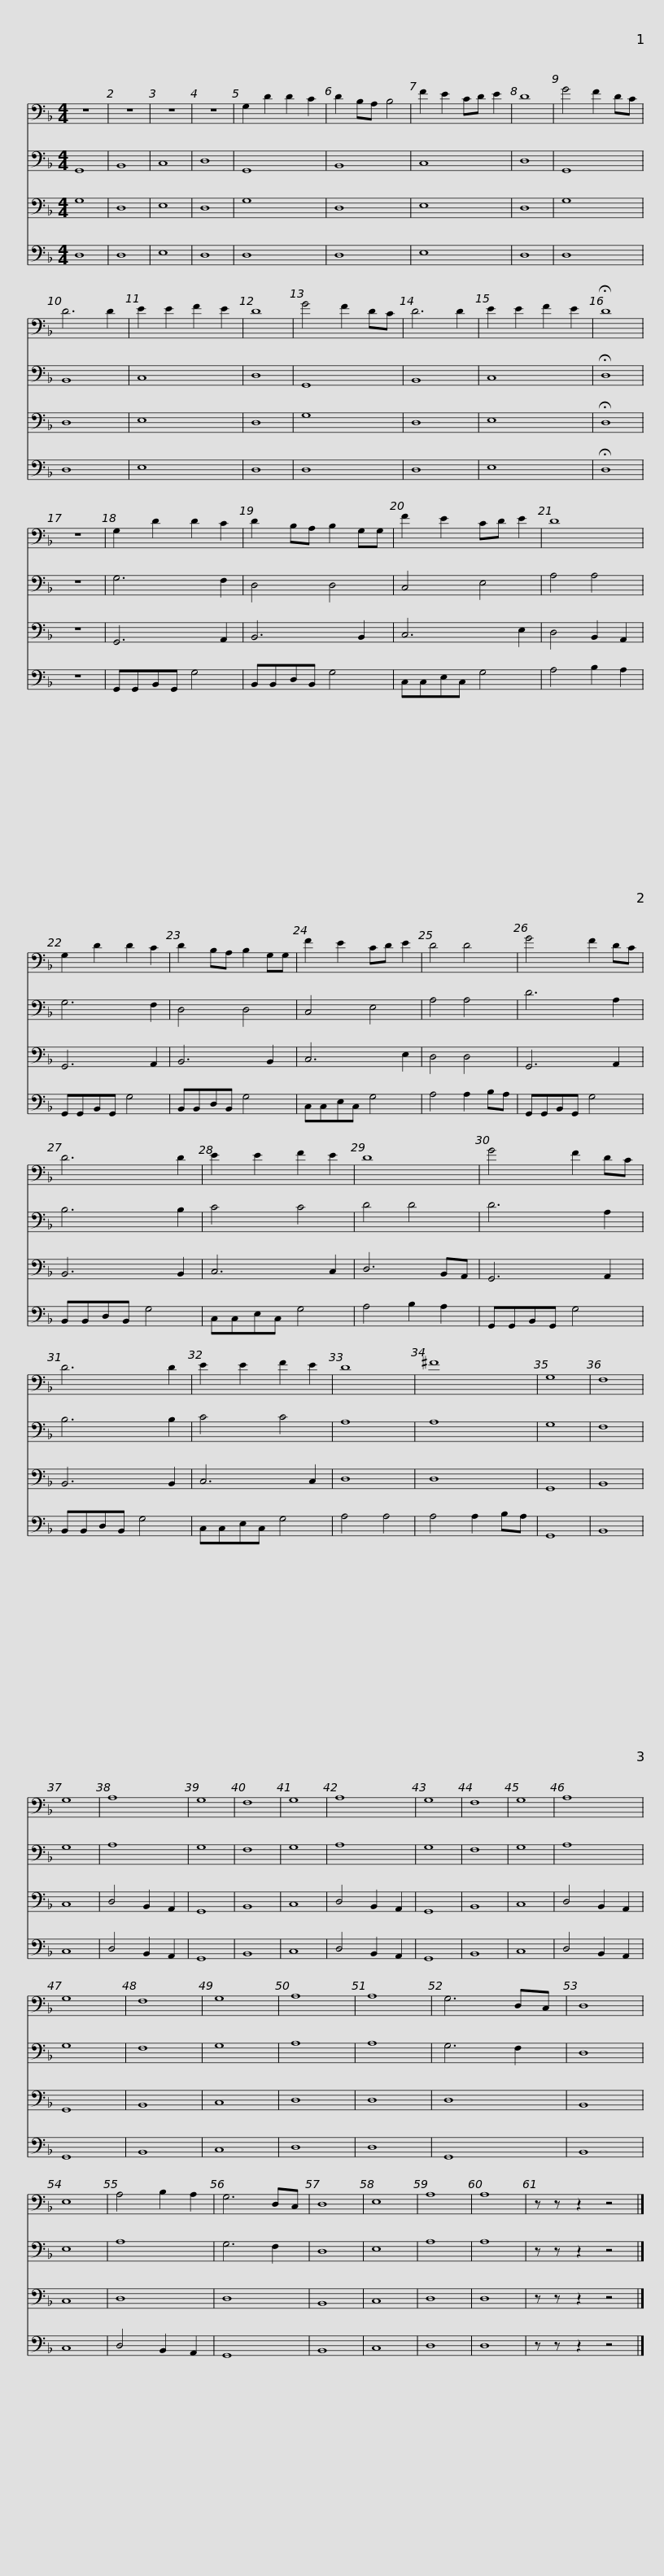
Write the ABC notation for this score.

X:1
%%score 1 2 3 4
L:1/8
M:4/4
I:linebreak $
K:F
V:1 bass
V:2 bass
V:3 bass
V:4 bass
V:1
 z8 | z8 | z8 | z8 | G,2 D2 D2 C2 | %5
 D2 B,A, B,4 | F2 E2 CD E2 | D8 | G4 F2 DC | D6 D2 |$ %10
 E2 E2 F2 E2 | D8 | G4 F2 DC | D6 D2 | E2 E2 F2 E2 | %15
 !fermata!D8 | z8 | G,2 D2 D2 C2 | D2 B,A, B,2 G,G, |$ F2 E2 CD E2 | %20
 D8 | G,2 D2 D2 C2 | D2 B,A, B,2 G,G, | F2 E2 CD E2 | D4 D4 |$ %25
 G4 F2 DC | D6 D2 | E2 E2 F2 E2 | D8 | G4 F2 DC | %30
 D6 D2 |$ E2 E2 F2 E2 | D8 | ^F8 | G,8 | %35
 F,8 | G,8 | A,8 | G,8 | F,8 | %40
 G,8 | A,8 | G,8 | F,8 |$ G,8 | %45
 A,8 | G,8 | F,8 | G,8 | A,8 | %50
 A,8 | G,6 D,C, | D,8 | E,8 | A,4 B,2 A,2 | %55
 G,6 D,C, | D,8 | E,8 | A,8 |$ A,8 | %60
 z z z2 z4 |] %61
V:2
 G,,8 | B,,8 | C,8 | D,8 | G,,8 | %5
 B,,8 | C,8 | D,8 | G,,8 | B,,8 |$ %10
 C,8 | D,8 | G,,8 | B,,8 | C,8 | %15
 !fermata!D,8 | z8 | G,6 F,2 | D,4 D,4 |$ C,4 E,4 | %20
 A,4 A,4 | G,6 F,2 | D,4 D,4 | C,4 E,4 | A,4 A,4 |$ %25
 D6 A,2 | B,6 B,2 | C4 C4 | D4 D4 | D6 A,2 | %30
 B,6 B,2 |$ C4 C4 | A,8 | A,8 | G,8 | %35
 F,8 | G,8 | A,8 | G,8 | F,8 | %40
 G,8 | A,8 | G,8 | F,8 |$ G,8 | %45
 A,8 | G,8 | F,8 | G,8 | A,8 | %50
 A,8 | G,6 F,2 | D,8 | E,8 | A,8 | %55
 G,6 F,2 | D,8 | E,8 | A,8 |$ A,8 | %60
 z z z2 z4 |] %61
V:3
 G,8 | D,8 | E,8 | D,8 | G,8 | %5
 D,8 | E,8 | D,8 | G,8 | D,8 |$ %10
 E,8 | D,8 | G,8 | D,8 | E,8 | %15
 !fermata!D,8 | z8 | G,,6 A,,2 | B,,6 B,,2 |$ C,6 E,2 | %20
 D,4 B,,2 A,,2 | G,,6 A,,2 | B,,6 B,,2 | C,6 E,2 | D,4 D,4 |$ %25
 G,,6 A,,2 | B,,6 B,,2 | C,6 C,2 | D,6 B,,A,, | G,,6 A,,2 | %30
 B,,6 B,,2 |$ C,6 C,2 | D,8 | D,8 | G,,8 | %35
 B,,8 | C,8 | D,4 B,,2 A,,2 | G,,8 | B,,8 | %40
 C,8 | D,4 B,,2 A,,2 | G,,8 | B,,8 |$ C,8 | %45
 D,4 B,,2 A,,2 | G,,8 | B,,8 | C,8 | D,8 | %50
 D,8 | D,8 | B,,8 | C,8 | D,8 | %55
 D,8 | B,,8 | C,8 | D,8 |$ D,8 | %60
 z z z2 z4 |] %61
V:4
 D,8 | D,8 | E,8 | D,8 | D,8 | %5
 D,8 | E,8 | D,8 | D,8 | D,8 |$ %10
 E,8 | D,8 | D,8 | D,8 | E,8 | %15
 !fermata!D,8 | z8 | G,,G,,B,,G,, G,4 | B,,B,,D,B,, G,4 |$ C,C,E,C, G,4 | %20
 A,4 B,2 A,2 | G,,G,,B,,G,, G,4 | B,,B,,D,B,, G,4 | C,C,E,C, G,4 | A,4 A,2 B,A, |$ %25
 G,,G,,B,,G,, G,4 | B,,B,,D,B,, G,4 | C,C,E,C, G,4 | A,4 B,2 A,2 | G,,G,,B,,G,, G,4 | %30
 B,,B,,D,B,, G,4 |$ C,C,E,C, G,4 | A,4 A,4 | A,4 A,2 B,A, | G,,8 | %35
 B,,8 | C,8 | D,4 B,,2 A,,2 | G,,8 | B,,8 | %40
 C,8 | D,4 B,,2 A,,2 | G,,8 | B,,8 |$ C,8 | %45
 D,4 B,,2 A,,2 | G,,8 | B,,8 | C,8 | D,8 | %50
 D,8 | G,,8 | B,,8 | C,8 | D,4 B,,2 A,,2 | %55
 G,,8 | B,,8 | C,8 | D,8 |$ D,8 | %60
 z z z2 z4 |] %61
